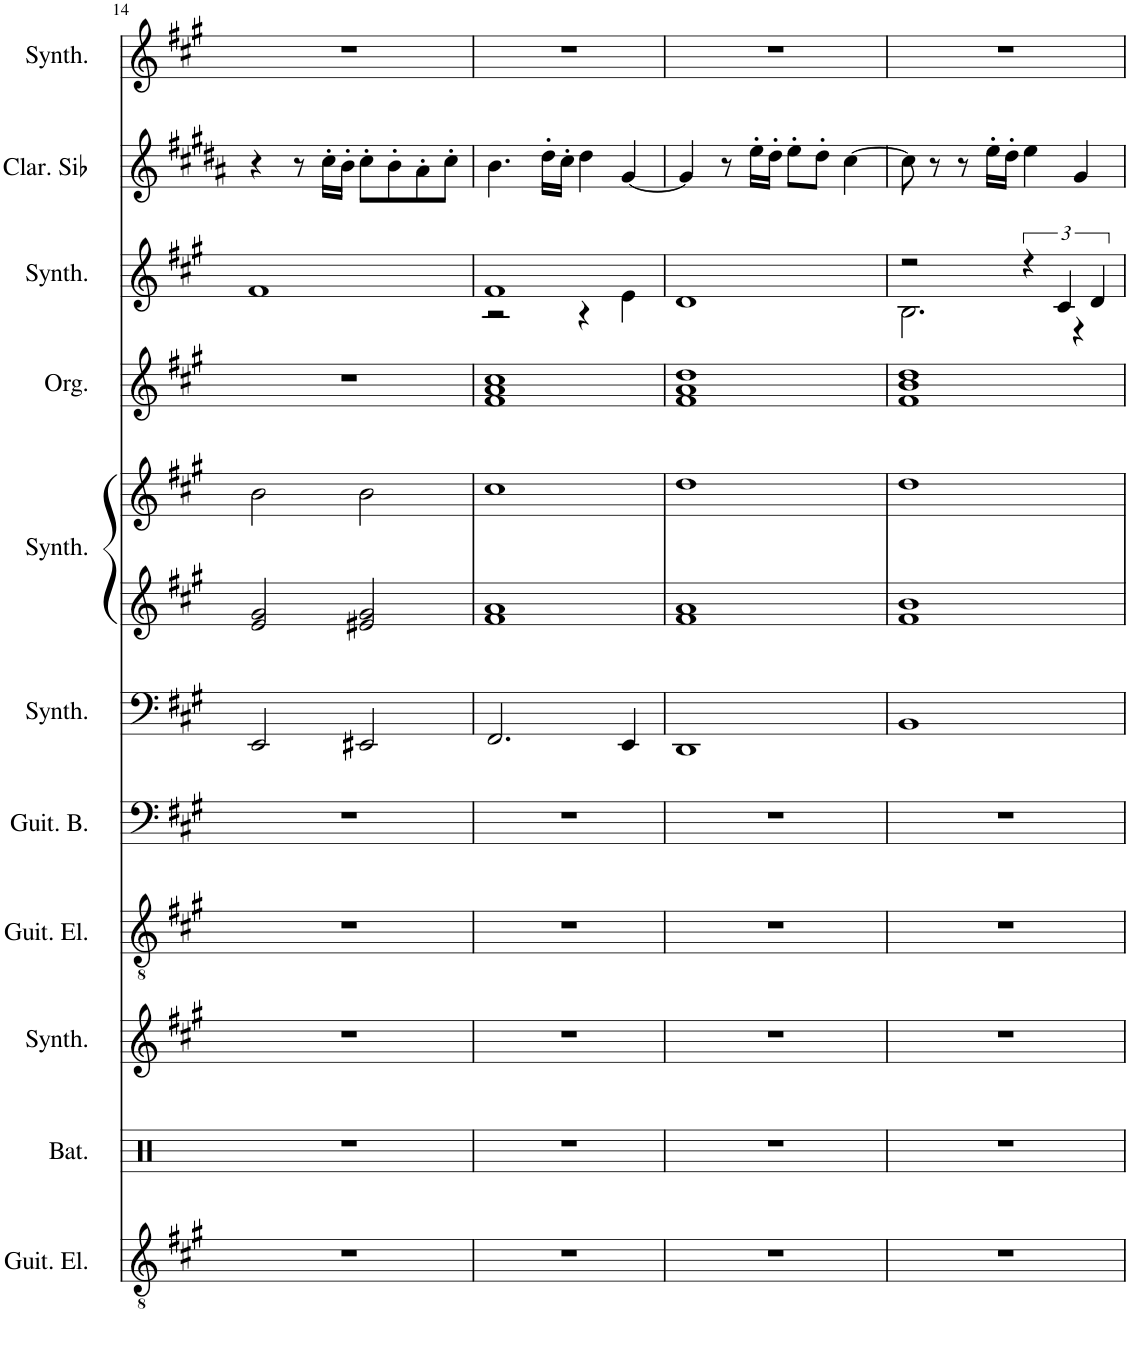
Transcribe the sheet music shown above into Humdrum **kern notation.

**kern	**kern	**kern	**kern	**kern	**kern	**kern	**kern	**kern	**kern	**kern	**kern
*part11	*part10	*part9	*part8	*part7	*part6	*part5	*part5	*part4	*part3	*part2	*part1
*staff12	*staff11	*staff10	*staff9	*staff8	*staff7	*staff6	*staff5	*staff4	*staff3	*staff2	*staff1
*I"Guitare électrique, Distortion Guitar	*I"Batterie, Drums	*I"Synthétiseur Pad, Pad 5 (bowed)	*I"Guitare électrique, Overdriven Guitar	*I"Guitare Basse, Electric Bass (pick)	*I"Synthétiseur Pad, Pad 3 (polysynth)	*I"Synthétiseur d'instruments à cordes, Synth Strings 1	*	*I"Orgue, Church Organ	*I"Synthétiseur de cuivres, Synth Brass 1	*I"Clarinette en Sib	*I"Synthétiseur de dents de scie, Lead 2 (sawtooth)
*I'Guit. El.	*I'Bat.	*I'Synth.	*I'Guit. El.	*I'Guit. B.	*I'Synth.	*I'Synth.	*	*I'Org.	*I'Synth.	*I'Clar. Sib	*I'Synth.
!!LO:PB:g=z
*clefGv2	*clefX	*clefG2	*clefGv2	*clefF4	*clefF4	*clefG2	*clefG2	*clefG2	*clefF4	*clefG2	*clefG2
*	*	*	*	*Trd7c12	*	*	*	*	*	*Trd1c2	*
*k[f#c#g#]	*k[]	*k[f#c#g#]	*k[f#c#g#]	*k[f#c#g#]	*k[f#c#g#]	*k[f#c#g#]	*k[f#c#g#]	*k[f#c#g#]	*k[f#c#g#]	*k[f#c#g#d#a#]	*k[f#c#g#]
*M4/4	*M4/4	*M4/4	*M4/4	*M4/4	*M4/4	*M4/4	*M4/4	*M4/4	*M4/4	*M4/4	*M4/4
=14	=14	=14	=14	=14	=14	=14	=14	=14	=14	=14	=14
1r	1r	1r	1r	1r	2EE/	2e/ 2g#/	2b\	1r	1f#	4r	1r
.	.	.	.	.	.	.	.	.	.	8r	.
.	.	.	.	.	.	.	.	.	.	16cc#'\LL	.
.	.	.	.	.	.	.	.	.	.	16b'\JJ	.
.	.	.	.	.	2EE#X/	2e#X/ 2g#/	2b\	.	.	8cc#'\L	.
.	.	.	.	.	.	.	.	.	.	8b'\	.
.	.	.	.	.	.	.	.	.	.	8a#'\	.
.	.	.	.	.	.	.	.	.	.	8cc#'\J	.
=15	=15	=15	=15	=15	=15	=15	=15	=15	=15	=15	=15
*	*	*	*	*	*	*	*	*	*^	*	*
1r	1r	1r	1r	1r	2.FF#/	1f# 1a	1cc#	1f# 1a 1cc#	1f#	2r	4.b\	1r
.	.	.	.	.	.	.	.	.	.	.	16dd#'\LL	.
.	.	.	.	.	.	.	.	.	.	.	16cc#'\JJ	.
.	.	.	.	.	.	.	.	.	.	4r	4dd#\	.
.	.	.	.	.	4EE/	.	.	.	.	4e\	[4g#/	.
*	*	*	*	*	*	*	*	*	*v	*v	*	*
=16	=16	=16	=16	=16	=16	=16	=16	=16	=16	=16	=16
1r	1r	1r	1r	1r	1DD	1f# 1a	1dd	1f# 1a 1dd	1d	4g#/]	1r
.	.	.	.	.	.	.	.	.	.	8r	.
.	.	.	.	.	.	.	.	.	.	16ee'\LL	.
.	.	.	.	.	.	.	.	.	.	16dd#'\JJ	.
.	.	.	.	.	.	.	.	.	.	8ee'\L	.
.	.	.	.	.	.	.	.	.	.	8dd#'\J	.
.	.	.	.	.	.	.	.	.	.	[4cc#\	.
=17	=17	=17	=17	=17	=17	=17	=17	=17	=17	=17	=17
*	*	*	*	*	*	*	*	*	*^	*	*
1r	1r	1r	1r	1r	1BB	1f# 1b	1dd	1f# 1b 1dd	2r	2.B\	8cc#\]	1r
.	.	.	.	.	.	.	.	.	.	.	8r	.
.	.	.	.	.	.	.	.	.	.	.	8r	.
.	.	.	.	.	.	.	.	.	.	.	16ee'\LL	.
.	.	.	.	.	.	.	.	.	.	.	16dd#'\JJ	.
.	.	.	.	.	.	.	.	.	6r	.	4ee\	.
.	.	.	.	.	.	.	.	.	6c#/	.	.	.
.	.	.	.	.	.	.	.	.	.	4r	4g#/	.
.	.	.	.	.	.	.	.	.	6d/	.	.	.
*	*	*	*	*	*	*	*	*	*v	*v	*	*
=	=	=	=	=	=	=	=	=	=	=	=
*-	*-	*-	*-	*-	*-	*-	*-	*-	*-	*-	*-
